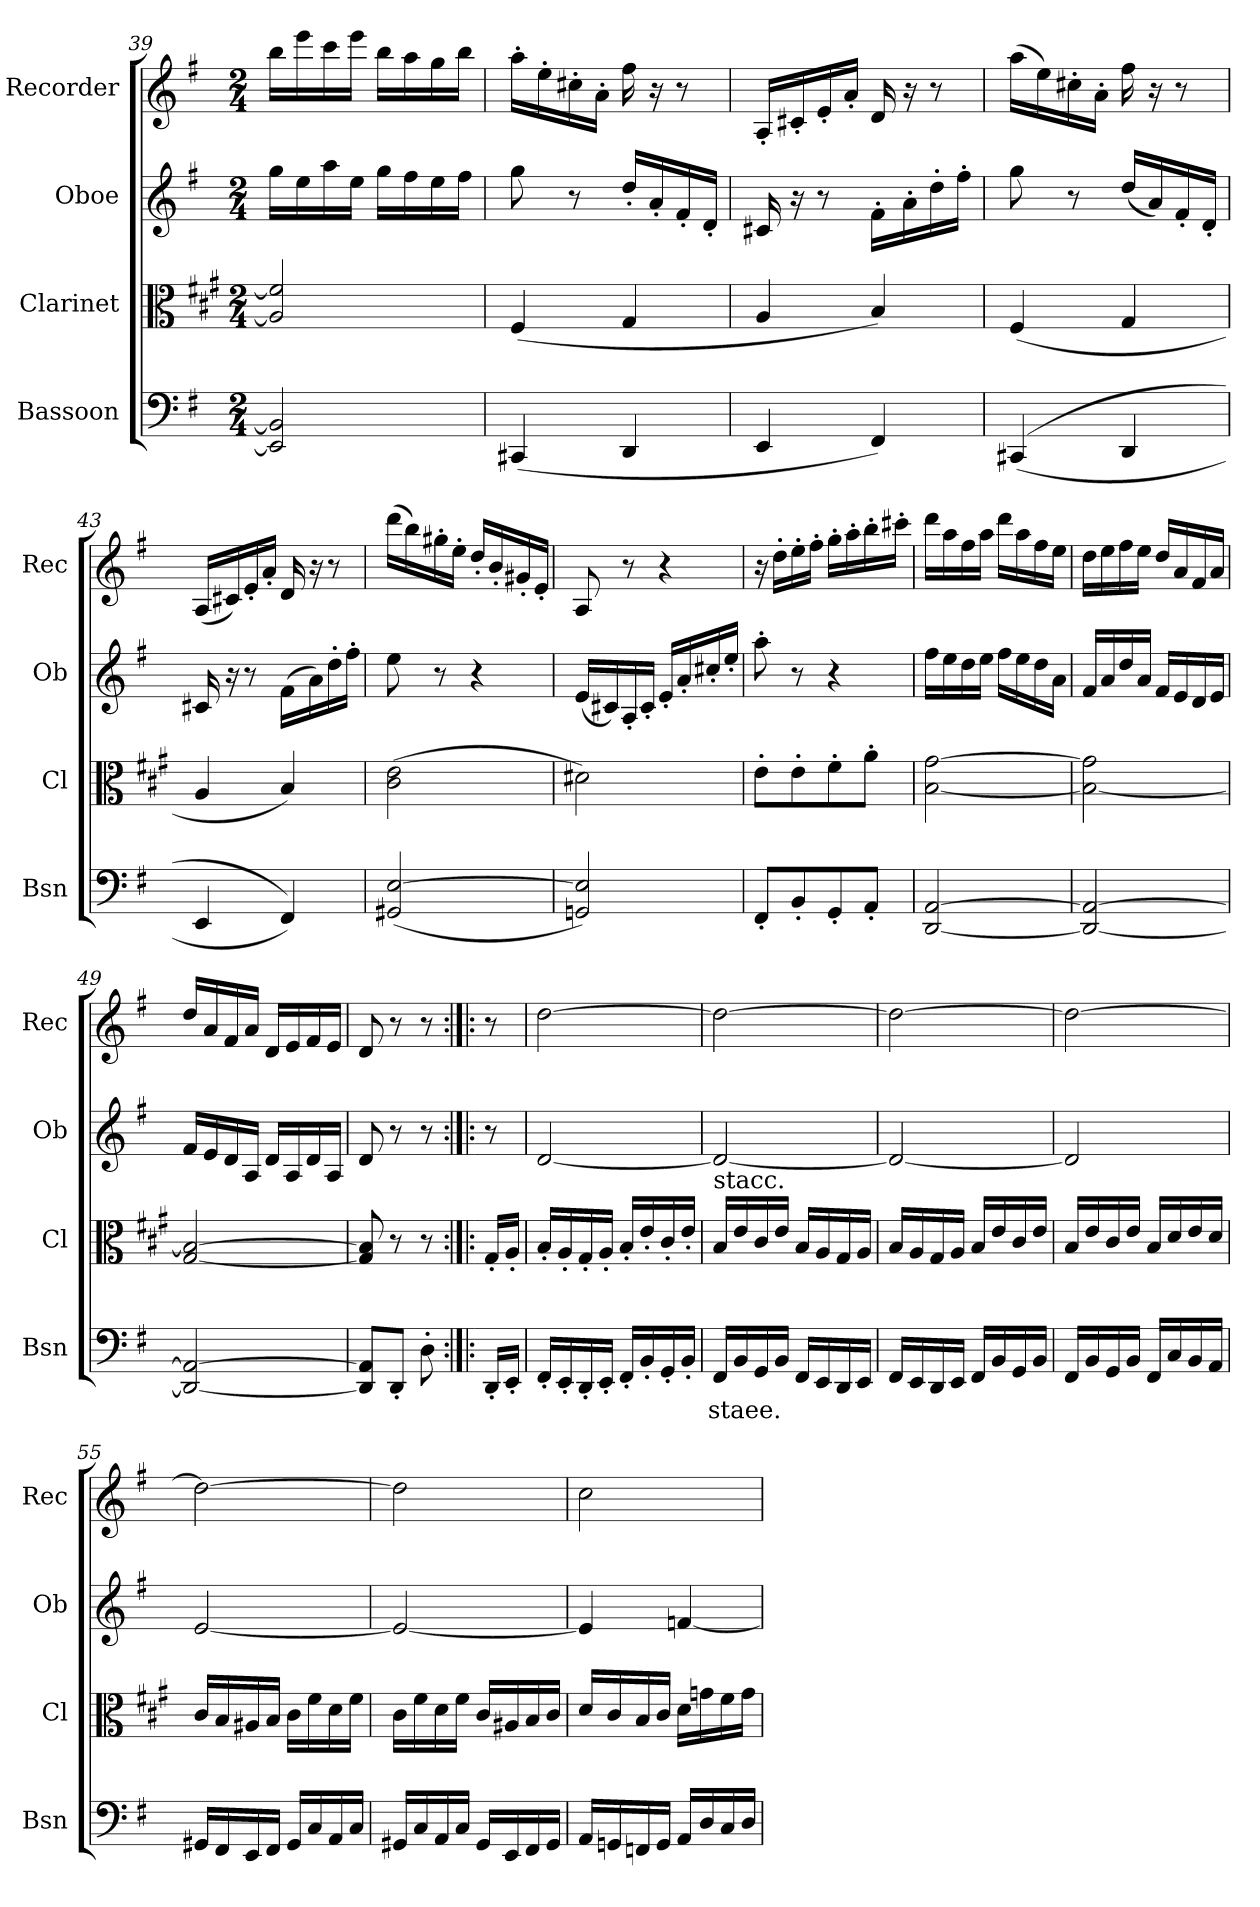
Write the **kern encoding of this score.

**kern	**text	**kern	**kern	**kern
*part4	*part4	*part3	*part2	*part1
*staff4	*staff4	*staff3	*staff2	*staff1
*I"Bassoon	*	*I"Clarinet	*I"Oboe	*I"Recorder
*I'Bsn	*	*I'Cl	*I'Ob	*I'Rec
*clefF4	*	*clefC3	*clefG2	*clefG2
*	*	*ITrd1c2	*	*
*k[f#]	*	*k[f#]	*k[f#]	*k[f#]
*M2/4	*	*M2/4	*M2/4	*M2/4
=39	=39	=39	=39	=39
2EE/] 2BB/]	.	2G/] 2e/]	16gg\LL	16bb\LL
.	.	.	16ee\	16eee\
.	.	.	16aa\	16ccc\
.	.	.	16ee\JJ	16eee\JJ
.	.	.	16gg\LL	16bb\LL
.	.	.	16ff#\	16aa\
.	.	.	16ee\	16gg\
.	.	.	16ff#\JJ	16bb\JJ
!!LO:LB:g=z
=40	=40	=40	=40	=40
(4CC#X/	.	(4E/	8gg\	16aa'\LL
.	.	.	.	16ee'\
.	.	.	8r	16cc#X'\
.	.	.	.	16a'\JJ
4DD/	.	4F#/	16dd'/LL	16ff#\
.	.	.	16a'/	16r
.	.	.	16f#'/	8r
.	.	.	16d'/JJ	.
=41	=41	=41	=41	=41
4EE/	.	4G/	16c#X/	16A'/LL
.	.	.	16r	16c#X'/
.	.	.	8r	16e'/
.	.	.	.	16a'/JJ
4FF#/)	.	4A/)	16f#'\LL	16d/
.	.	.	16a'\	16r
.	.	.	16dd'\	8r
.	.	.	16ff#'\JJ	.
=42	=42	=42	=42	=42
((4CC#X/	.	(4E/	8gg\	(16aa\LL
.	.	.	.	16ee\)
.	.	.	8r	16cc#X'\
.	.	.	.	16a'\JJ
4DD/	.	4F#/	(16dd/LL	16ff#\
.	.	.	16a/)	16r
.	.	.	16f#'/	8r
.	.	.	16d'/JJ	.
=43	=43	=43	=43	=43
4EE/	.	4G/	16c#X/	(16A/LL
.	.	.	16r	16c#X/)
.	.	.	8r	16e'/
.	.	.	.	16a'/JJ
4FF#/))	.	4A/)	(16f#\LL	16d/
.	.	.	16a\)	16r
.	.	.	16dd'\	8r
.	.	.	16ff#'\JJ	.
=44	=44	=44	=44	=44
(2GG#X/ [2E/	.	(2B\ 2d\	8ee\	(16ddd\LL
.	.	.	.	16bb\)
.	.	.	8r	16gg#X'\
.	.	.	.	16ee'\JJ
.	.	.	4r	16dd'/LL
.	.	.	.	16b'/
.	.	.	.	16g#X'/
.	.	.	.	16e'/JJ
=45	=45	=45	=45	=45
2GGn/ 2E/])	.	2c#X\)	(16e/LL	8A/
.	.	.	16c#X/)	.
.	.	.	16A'/	8r
.	.	.	16c#'/JJ	.
.	.	.	16e'/LL	4r
.	.	.	16a'/	.
.	.	.	16cc#X'/	.
.	.	.	16ee'/JJ	.
=46	=46	=46	=46	=46
8FF#'/L	.	8d'\L	8aa'\	16r
.	.	.	.	16dd'\LL
8BB'/	.	8d'\	8r	16ee'\
.	.	.	.	16ff#'\JJ
8GG'/	.	8e'\	4r	16gg'\LL
.	.	.	.	16aa'\
8AA'/J	.	8g'\J	.	16bb'\
.	.	.	.	16ccc#X'\JJ
!!LO:PB:g=z
=47	=47	=47	=47	=47
[2DD/ [2AA/	.	[2A\ [2f#\	16ff#\LL	16ddd\LL
.	.	.	16ee\	16aa\
.	.	.	16dd\	16ff#\
.	.	.	16ee\JJ	16aa\JJ
.	.	.	16ff#\LL	16ddd\LL
.	.	.	16ee\	16aa\
.	.	.	16dd\	16ff#\
.	.	.	16a\JJ	16ee\JJ
=48	=48	=48	=48	=48
2DD/_ 2AA/_	.	2A\_ 2f#\]	16f#/LL	16dd\LL
.	.	.	16a/	16ee\
.	.	.	16dd/	16ff#\
.	.	.	16a/JJ	16ee\JJ
.	.	.	16f#/LL	16dd/LL
.	.	.	16e/	16a/
.	.	.	16d/	16f#/
.	.	.	16e/JJ	16a/JJ
=49	=49	=49	=49	=49
2DD/_ 2AA/_	.	[2F#/ 2A/_	16f#/LL	16dd/LL
.	.	.	16e/	16a/
.	.	.	16d/	16f#/
.	.	.	16A/JJ	16a/JJ
.	.	.	16d/LL	16d/LL
.	.	.	16A/	16e/
.	.	.	16d/	16f#/
.	.	.	16A/JJ	16e/JJ
=50	=50	=50	=50	=50
8DD/] 8AA/]L	.	8F#/] 8A/]	8d/	8d/
8DD'/J	.	8r	8r	8r
8D'\	.	8r	8r	8r
=50X3:|!|:	=50X3:|!|:	=50X3:|!|:	=50X3:|!|:	=50X3:|!|:
16DD'/LL	.	16F#'/LL	8r	8r
16EE'/JJ	.	16G'/JJ	.	.
=51	=51	=51	=51	=51
16FF#'/LL	.	16A'/LL	[2d/	[2dd\
16EE'/	.	16G'/	.	.
16DD'/	.	16F#'/	.	.
16EE'/JJ	.	16G'/JJ	.	.
16FF#'/LL	.	16A'/LL	.	.
16BB'/	.	16d'/	.	.
16GG'/	.	16B'/	.	.
16BB'/JJ	.	16d'/JJ	.	.
=52	=52	=52	=52	=52
!	!	!LO:TX:a:t=stacc.	!	!
!	!LO:LY:b	!	!	!
16FF#/LL	staee.	16A/LL	2d/_	2dd\_
16BB/	.	16d/	.	.
16GG/	.	16B/	.	.
16BB/JJ	.	16d/JJ	.	.
16FF#/LL	.	16A/LL	.	.
16EE/	.	16G/	.	.
16DD/	.	16F#/	.	.
16EE/JJ	.	16G/JJ	.	.
=53	=53	=53	=53	=53
16FF#/LL	.	16A/LL	2d/_	2dd\_
16EE/	.	16G/	.	.
16DD/	.	16F#/	.	.
16EE/JJ	.	16G/JJ	.	.
16FF#/LL	.	16A/LL	.	.
16BB/	.	16d/	.	.
16GG/	.	16B/	.	.
16BB/JJ	.	16d/JJ	.	.
=54	=54	=54	=54	=54
16FF#/LL	.	16A/LL	2d/]	2dd\_
16BB/	.	16d/	.	.
16GG/	.	16B/	.	.
16BB/JJ	.	16d/JJ	.	.
16FF#/LL	.	16A/LL	.	.
16C/	.	16c/	.	.
16BB/	.	16d/	.	.
16AA/JJ	.	16c/JJ	.	.
!!LO:LB:g=z
=55	=55	=55	=55	=55
16GG#X/LL	.	16B/LL	[2e/	2dd\_
16FF#/	.	16A/	.	.
16EE/	.	16G#X/	.	.
16FF#/JJ	.	16A/JJ	.	.
16GG#/LL	.	16B\LL	.	.
16C/	.	16e\	.	.
16AA/	.	16c\	.	.
16C/JJ	.	16e\JJ	.	.
=56	=56	=56	=56	=56
16GG#X/LL	.	16B\LL	2e/_	2dd\]
16C/	.	16e\	.	.
16AA/	.	16c\	.	.
16C/JJ	.	16e\JJ	.	.
16GG#/LL	.	16B/LL	.	.
16EE/	.	16G#X/	.	.
16FF#/	.	16A/	.	.
16GG#/JJ	.	16B/JJ	.	.
=57	=57	=57	=57	=57
16AA/LL	.	16c/LL	4e/]	2cc\
16GGn/	.	16B/	.	.
16FFn/	.	16A/	.	.
16GG/JJ	.	16B/JJ	.	.
16AA/LL	.	16c\LL	[4fn/	.
16D/	.	16fn\	.	.
16C/	.	16e\	.	.
16D/JJ	.	16f\JJ	.	.
=	=	=	=	=
*-	*-	*-	*-	*-
